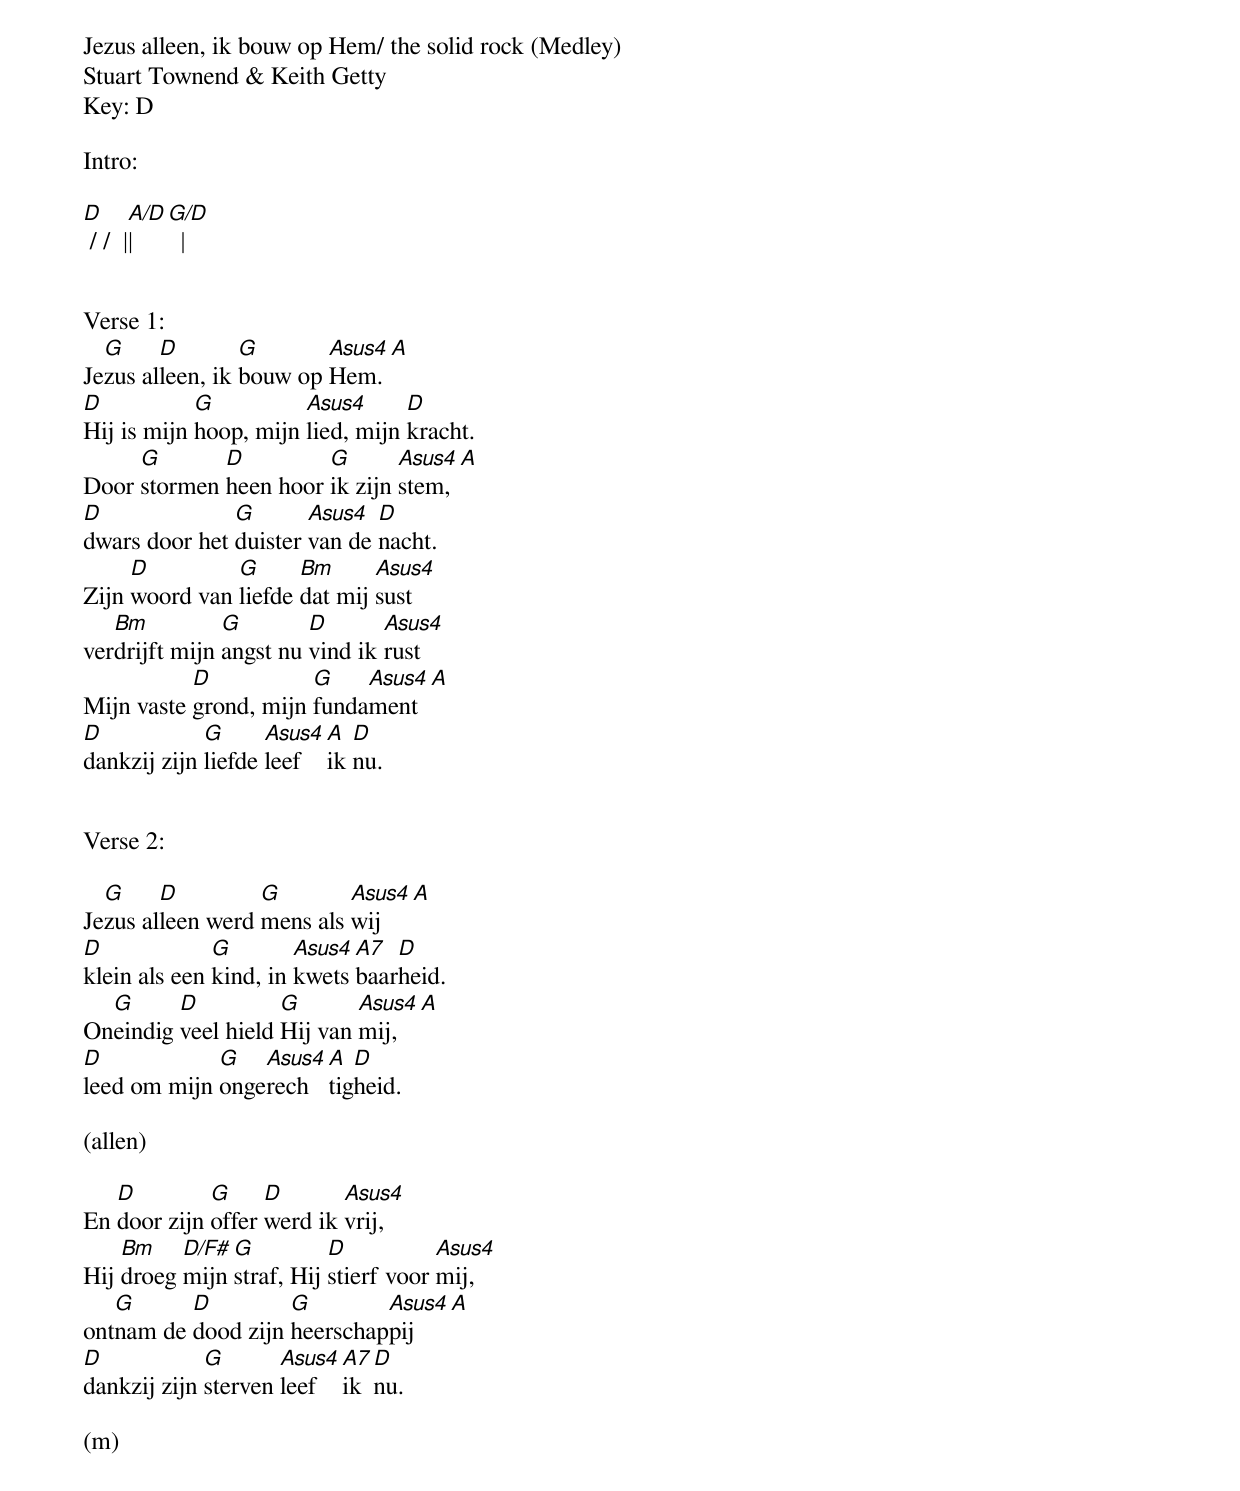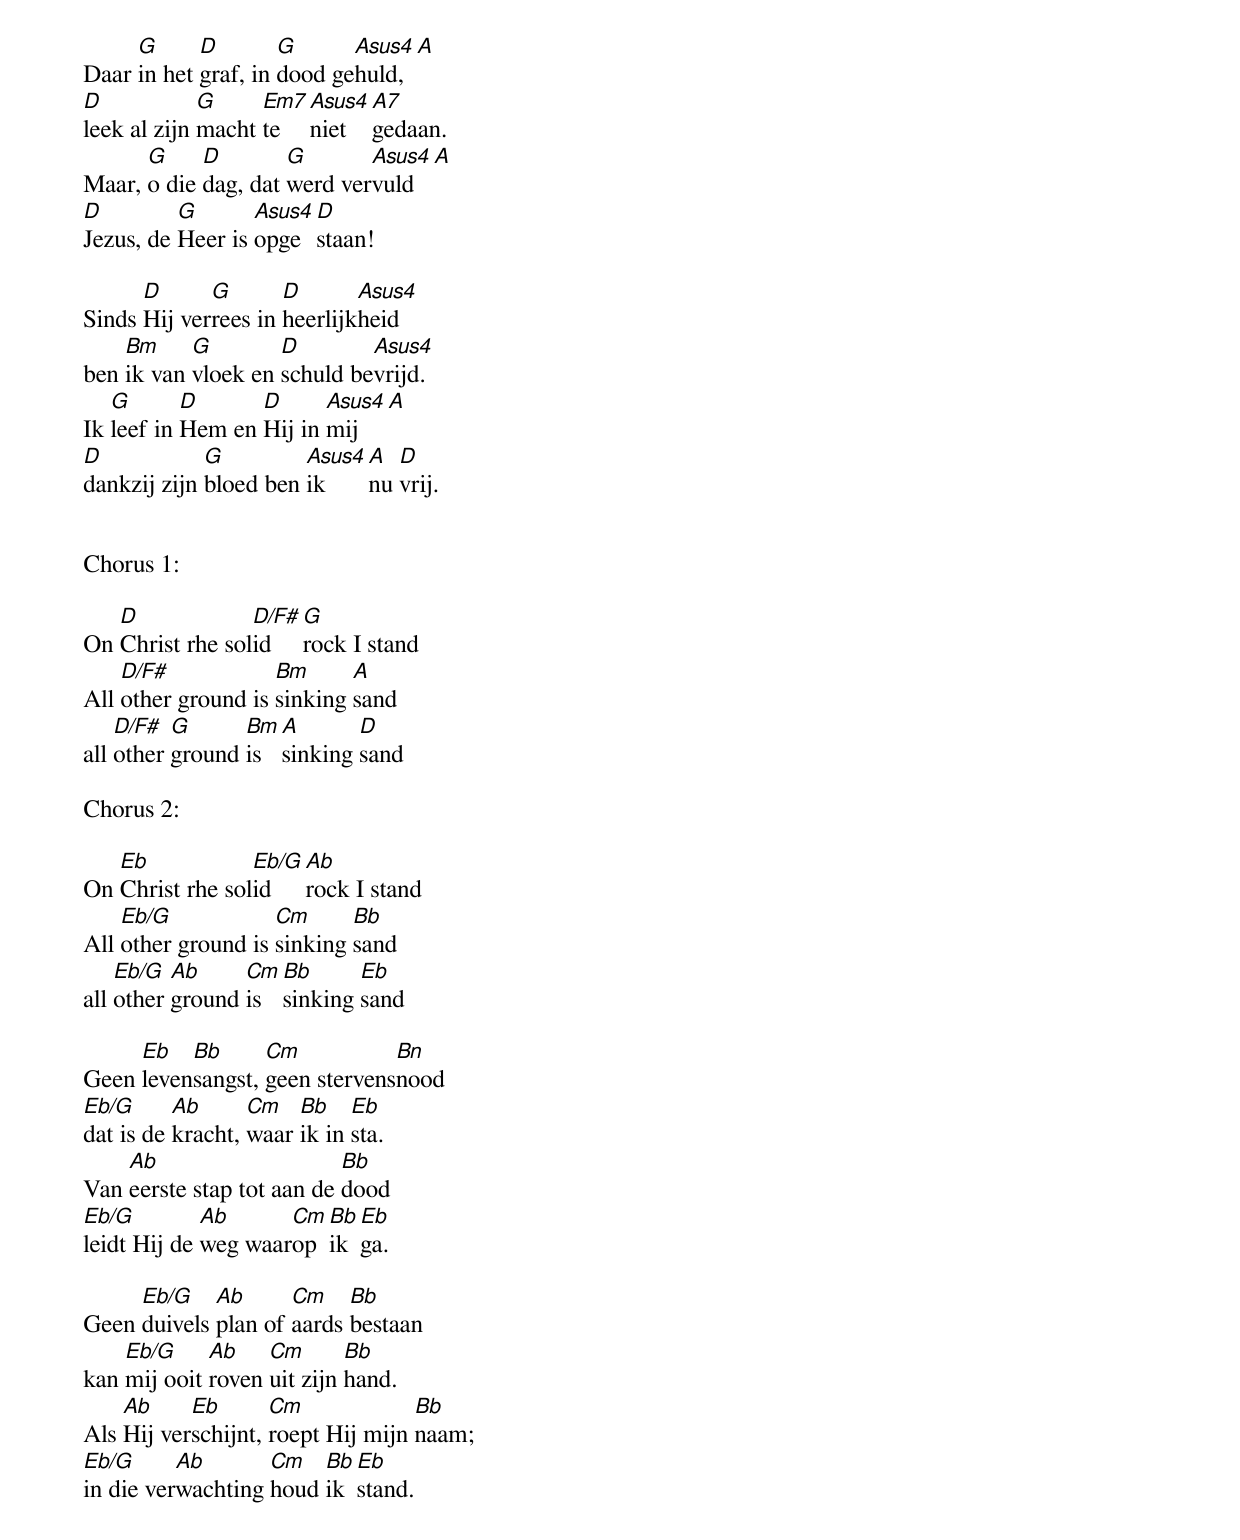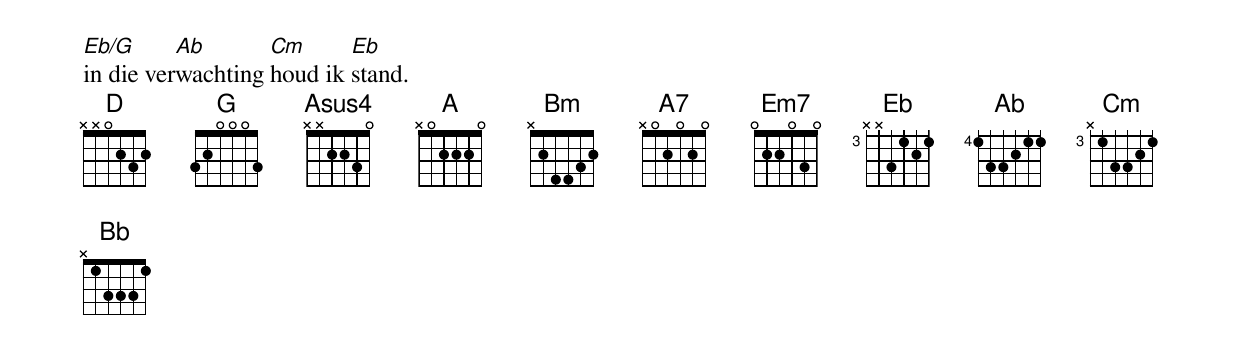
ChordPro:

Jezus alleen, ik bouw op Hem/ the solid rock (Medley)
Stuart Townend & Keith Getty
Key: D

Intro:

[D] / /  |[A/D]| [G/D]  |


Verse 1:
Je[G]zus al[D]leen, ik [G]bouw op [Asus4]Hem. [A]
[D]Hij is mijn [G]hoop, mijn [Asus4]lied, mijn [D]kracht.
Door [G]stormen [D]heen hoor [G]ik zijn [Asus4]stem,[A]
[D]dwars door het [G]duister [Asus4]van de [D]nacht.
Zijn [D]woord van [G]liefde [Bm]dat mij [Asus4]sust
ver[Bm]drijft mijn [G]angst nu [D]vind ik [Asus4]rust
Mijn vaste [D]grond, mijn [G]funda[Asus4]ment[A]
[D]dankzij zijn [G]liefde [Asus4]leef [A]ik [D]nu.


Verse 2:

Je[G]zus al[D]leen werd [G]mens als [Asus4]wij [A]
[D]klein als een [G]kind, in [Asus4]kwets[A7]baar[D]heid.
On[G]eindig [D]veel hield [G]Hij van [Asus4]mij,[A]
[D]leed om mijn [G]onge[Asus4]rech[A]tig[D]heid.

(allen)

En [D]door zijn [G]offer [D]werd ik [Asus4]vrij,
Hij [Bm]droeg [D/F#]mijn [G]straf, Hij [D]stierf voor [Asus4]mij,
ont[G]nam de [D]dood zijn [G]heerschap[Asus4]pij [A]
[D]dankzij zijn [G]sterven [Asus4]leef [A7]ik [D]nu.

(m)

Daar [G]in het [D]graf, in [G]dood ge[Asus4]huld,[A]
[D]leek al zijn [G]macht [Em7]te[Asus4]niet [A7]gedaan.
Maar, [G]o die [D]dag, dat [G]werd ver[Asus4]vuld[A]
[D]Jezus, de [G]Heer is [Asus4]opge[D]staan!

Sinds [D]Hij ver[G]rees in [D]heerlijk[Asus4]heid
ben [Bm]ik van [G]vloek en [D]schuld be[Asus4]vrijd.
Ik [G]leef in [D]Hem en [D]Hij in [Asus4]mij [A]
[D]dankzij zijn [G]bloed ben [Asus4]ik [A]nu [D]vrij.


Chorus 1:

On [D]Christ rhe sol[D/F#]id [G]rock I stand
All [D/F#]other ground is [Bm]sinking [A]sand
all [D/F#]other [G]ground [Bm]is [A]sinking [D]sand

Chorus 2:

On [Eb]Christ rhe sol[Eb/G]id [Ab]rock I stand
All [Eb/G]other ground is [Cm]sinking [Bb]sand
all [Eb/G]other [Ab]ground [Cm]is [Bb]sinking [Eb]sand

Geen [Eb]leven[Bb]sangst, [Cm]geen stervens[Bn]nood
[Eb/G]dat is de [Ab]kracht, [Cm]waar [Bb]ik in [Eb]sta.
Van [Ab]eerste stap tot aan de [Bb]dood
[Eb/G]leidt Hij de [Ab]weg waar[Cm]op [Bb]ik [Eb]ga.

Geen [Eb/G]duivels [Ab]plan of [Cm]aards [Bb]bestaan
kan [Eb/G]mij ooit [Ab]roven [Cm]uit zijn [Bb]hand.
Als [Ab]Hij ver[Eb]schijnt, [Cm]roept Hij mijn [Bb]naam;
[Eb/G]in die ver[Ab]wachting [Cm]houd [Bb]ik [Eb]stand.

[Eb/G]in die ver[Ab]wachting [Cm]houd ik [Eb]stand.
